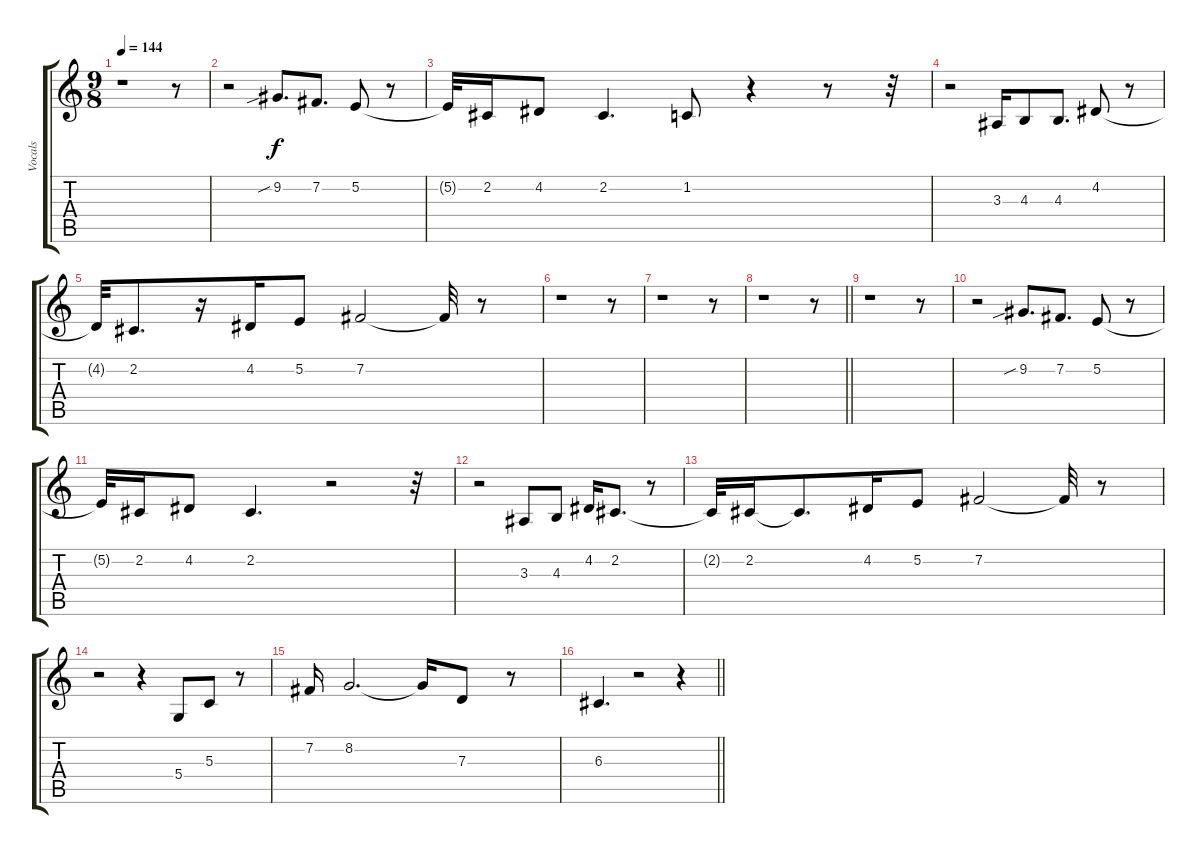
\track ("Vocals" "Vocals") {instrument trombone}
\staff {score tabs}
\tuning (E4 B3 G3 D3 A2 E2) {hide}
\ts (9 8)
\tempo 144
\clef g2
\ks c
r.1{dy f} r.8 |
r.2 9.2{sib}.8{d} 7.2.8{d} 5.2.8 r.8 |
5.2{t}.32 2.2.16 4.2.8 2.2.4{d} 1.2.8 r.4 r.8 r.32 |
r.2 3.3.16 4.3.8 4.3.8{d} 4.2.8 r.8 |
4.2{t}.32 2.2.8{d} r.16 4.2.16 5.2.8 7.2.2 7.2{t}.32 r.8 |
r.1 r.8 |
r.1 r.8 |
\barLineRight lightlight
r.1 r.8 |
r.1 r.8 |
r.2 9.2{sib}.8{d} 7.2.8{d} 5.2.8 r.8 |
5.2{t}.32 2.2.16 4.2.8 2.2.4{d} r.2 r.32 |
r.2 3.3.8 4.3.8 4.2.16 2.2.8{d} r.8 |
2.2{t}.32 2.2.16 2.2{t}.8{d} 4.2.16 5.2.8 7.2.2 7.2{t}.32 r.8 |
r.2 r.4 5.4.8 5.3.8 r.8 |
7.2.16 8.2.2{d} 8.2{t}.16 7.3.8 r.8 |
\barLineRight lightlight
6.3.4{d} r.2 r.4
